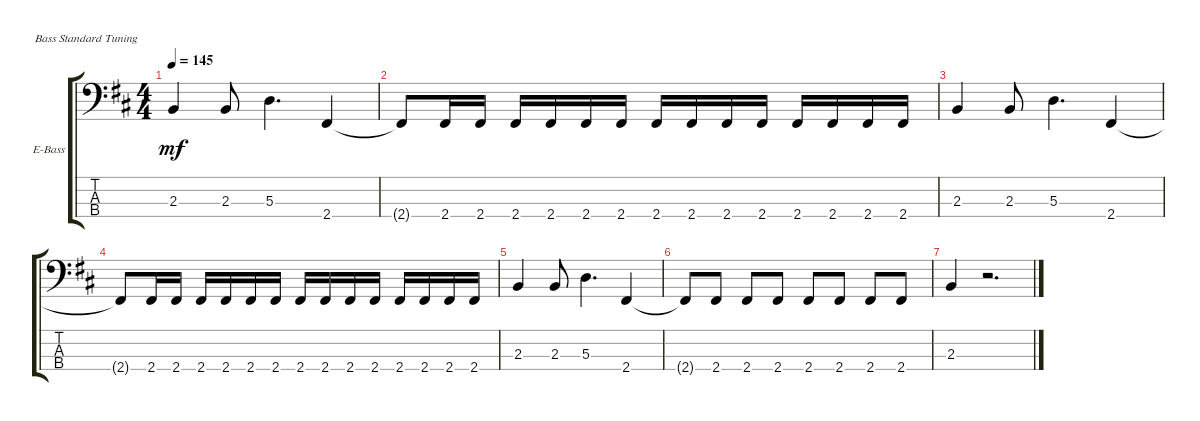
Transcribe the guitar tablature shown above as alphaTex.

\defaultSystemsLayout 4
\bracketExtendMode groupsimilarinstruments
\firstSystemTrackNameOrientation horizontal
\otherSystemsTrackNameOrientation horizontal
\track ("Electric Bass" "E-Bass") {instrument electricbassfinger}
\staff {score tabs}
\tuning (G2 D2 A1 E1)
\ts (4 4)
\tempo 145
\clef f4
\ks bminor
2.3.4{dy mf} 2.3.8 5.3.4{d} 2.4.4 |
2.4{t}.8 2.4.16 2.4.16 2.4.16 2.4.16 2.4.16 2.4.16 2.4.16 2.4.16 2.4.16 2.4.16 2.4.16 2.4.16 2.4.16 2.4.16 |
2.3.4 2.3.8 5.3.4{d} 2.4.4 |
2.4{t}.8 2.4.16 2.4.16 2.4.16 2.4.16 2.4.16 2.4.16 2.4.16 2.4.16 2.4.16 2.4.16 2.4.16 2.4.16 2.4.16 2.4.16 |
2.3.4 2.3.8 5.3.4{d} 2.4.4 |
2.4{t}.8 2.4.8 2.4.8 2.4.8 2.4.8 2.4.8 2.4.8 2.4.8 |
2.3.4 r.2{d}
